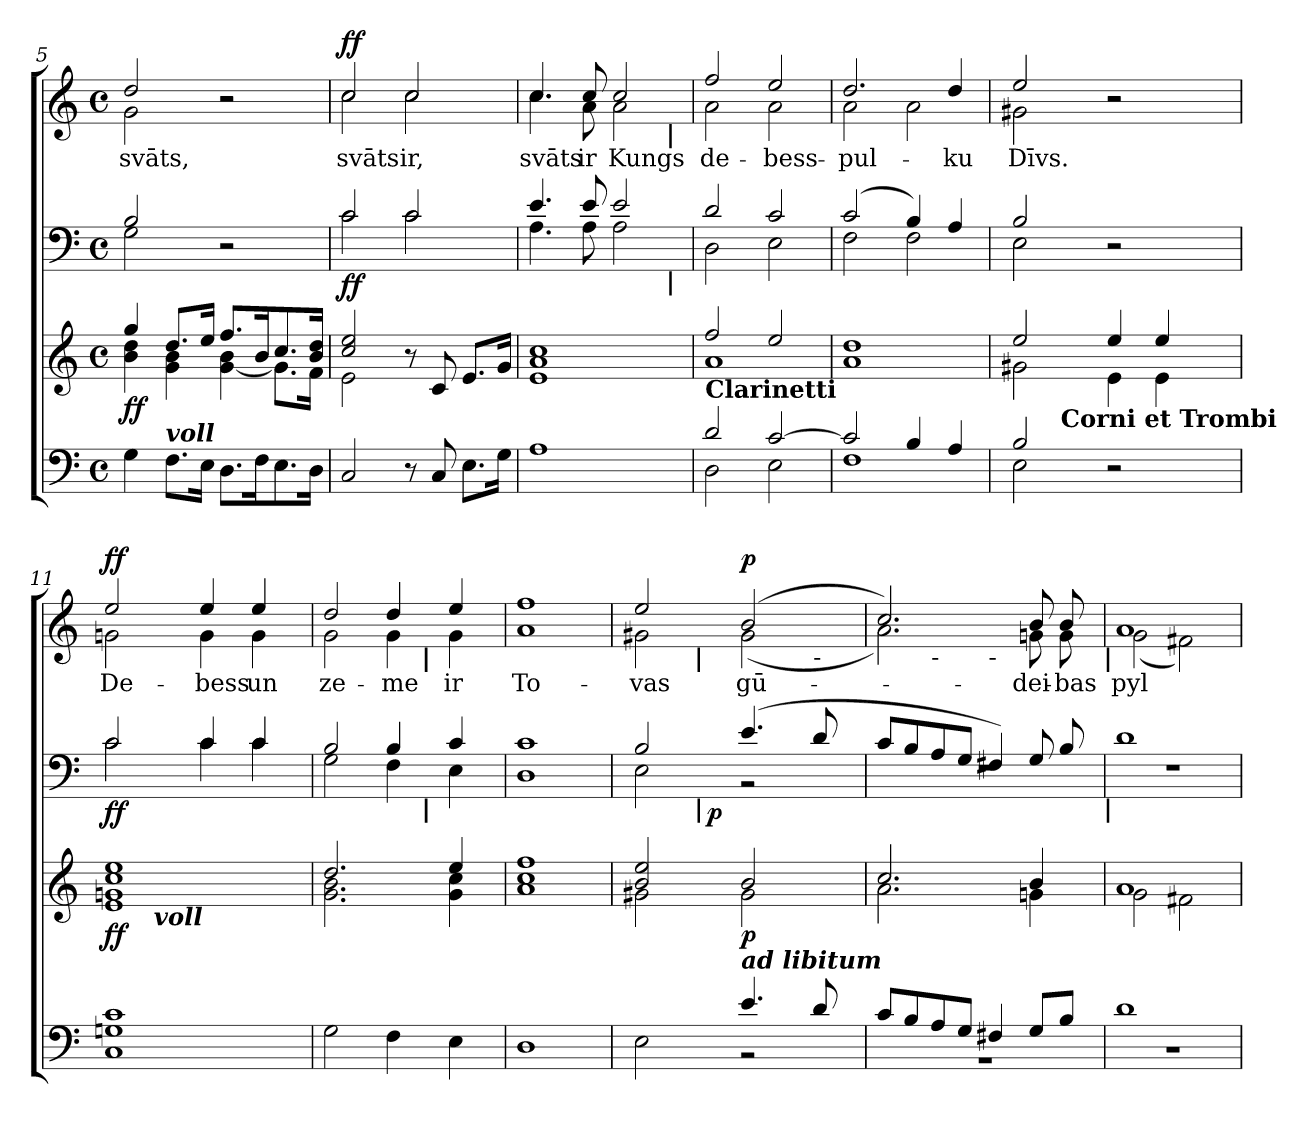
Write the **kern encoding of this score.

**kern	**kern	**dynam	**kern	**dynam	**kern	**text	**dynam
*part4	*part3	*part3	*part2	*part2	*part1	*part1	*part1
*staff4	*staff3	*staff3	*staff2	*staff2	*staff1	*staff1	*staff1
*clefF4	*clefG2	*	*clefF4	*	*clefG2	*	*
*k[]	*k[]	*	*k[]	*	*k[]	*	*
*C:	*C:	*	*C:	*	*C:	*	*
*M4/4	*M4/4	*	*M4/4	*	*M4/4	*	*
*met(c)	*met(c)	*	*met(c)	*	*met(c)	*	*
=5	=5	=5	=5	=5	=5	=5	=5
*	*^	*	*^	*	*	*	*
!	!	!	!	!	!	!	!	!LO:LY:b:color=#000000	!
*	*	*	*	*	*	*	*^	*	*
4Gi\	4ggi/	4bi\ 4ddi	ff	2Bi/	2Gi\	.	2ddi/	2gi\	svāts,	.
!LO:TX:a:Bi:t=voll	!	!	!	!	!	!	!	!	!	!
8.Fi\L	8.ddi/L	4gi\ 4bi	.	.	.	.	.	.	.	.
16Ei\Jk	16eei/Jk	.	.	.	.	.	.	.	.	.
8.Di\L	8.ffi/L	[<4gi\ 4bi	.	2r	2ryy	.	2r	2ryy	.	.
16Fi\k	16bi/k	.	.	.	.	.	.	.	.	.
8.Ei\	8.cci/	8.gi\L]	.	.	.	.	.	.	.	.
16Di\Jk	16bi/ 16ddiJk	16fi\Jk	.	.	.	.	.	.	.	.
!!LO:LB:g=z	!!
=6	=6	=6	=6	=6	=6	=6	=6	=6	=6	=6
!	!	!	!	!	!	!	!	!	!LO:LY:b:color=#000000	!
2Ci/	2cci/ 2eei	2ei\	.	2ci/	2ci\	ff	2cci/	2cci\	svāts	ff
!	!	!	!	!	!	!	!	!	!LO:LY:b:color=#000000	!
8r	8r	2ryy	.	2ci/	2ci\	.	2cci/	2cci\	ir,	.
8Ci/	8ci/	.	.	.	.	.	.	.	.	.
8.Ei\L	8.ei/L	.	.	.	.	.	.	.	.	.
16Gi\Jk	16gi/Jk	.	.	.	.	.	.	.	.	.
*	*v	*v	*	*	*	*	*v	*v	*	*
=7	=7	=7	=7	=7	=7	=7	=7	=7
!	!	!	!	!	!	!	!LO:LY:b:color=#000000	!
*	*	*	*	*^	*	*^	*	*
*	*	*	*	*	*	*	*	*^	*	*
1Ai	1ei 1ai 1cci	.	4.ei/	4.Ai\	2..ryy	.	4.cci/	4.cci\	2..ryy	svāts	.
!	!	!	!	!	!	!	!	!	!	!LO:LY:b:color=#000000	!
.	.	.	8ei/	8Ai\	.	.	8cci/	8ai\	.	ir	.
!	!	!	!	!	!	!	!	!	!	!LO:LY:b:color=#000000	!
.	.	.	2ei/	2Ai\	.	.	2cci/	2ai\	.	Kungs	.
!	!	!	!	!	!	!	!	!	!LO:TX:b:B:t=|	!	!
!	!	!	!	!	!LO:TX:b:B:t=|	!	!	!	!	!	!
.	.	.	.	.	8ryy	.	.	.	8ryy	.	.
*	*	*	*	*v	*v	*	*	*	*	*	*
*	*	*	*	*	*	*v	*v	*v	*	*
=8	=8	=8	=8	=8	=8	=8	=8	=8
*^	*^	*	*	*	*	*	*	*
*	*	*	*	*	*	*^	*	*^	*	*
*	*	*	*	*	*	*	*	*	*	*^	*	*
!	!	!LO:TX:b:B:t=Clarinetti	!	!	!	!	!	!	!	!	!	!	!
!	!	!	!	!	!	!	!	!	!	!	!	!LO:LY:b:color=#000000	!
*	*	*	*	*	*	*v	*v	*	*	*	*	*	*
*	*	*	*	*	*	*	*	*	*v	*v	*	*
2di/	2Di\	2ffi/	1ai	.	2di/	2Di\	.	2ffi/	2ai\	de-	.
!	!	!	!	!	!	!	!	!	!	!LO:LY:b:color=#000000	!
[>2ci/	2Ei\	2eei/	.	.	2ci/	2Ei\	.	2eei/	2ai\	-bess-	.
*	*	*v	*v	*	*	*	*	*	*	*	*
=9	=9	=9	=9	=9	=9	=9	=9	=9	=9	=9
!	!	!	!	!	!	!	!	!	!LO:LY:b:color=#000000	!
2ci/]	1Fi	1ai 1ddi	.	(2ci/	2Fi\	.	2.ddi/	2ai\	-pul-	.
4Bi/	.	.	.	4Bi/)	2Fi\	.	.	2ai\	.	.
!	!	!	!	!	!	!	!	!	!LO:LY:b:color=#000000	!
4Ai/	.	.	.	4Ai/	.	.	4ddi/	.	-ku	.
=10	=10	=10	=10	=10	=10	=10	=10	=10	=10	=10
*	*	*^	*	*	*	*	*	*	*	*
!	!	!	!	!	!	!	!	!	!	!LO:LY:b:color=#000000	!
*	*	*	*^	*	*	*	*	*	*	*	*
2Bi/	2Ei\	2eei/	2g#Xi\	4ryy	.	2Bi/	2Ei\	.	2eei/	2g#Xi\	Dīvs.	.
.	.	.	.	128ryy	.	.	.	.	.	.	.	.
.	.	.	.	1024ryy	.	.	.	.	.	.	.	.
!	!	!	!	!LO:TX:b:B:t=Corni et Trombi	!	!	!	!	!	!	!	!
.	.	.	.	2ryy	.	.	.	.	.	.	.	.
2r	2ryy	4eei/	4ei\	.	.	2r	2ryy	.	2r	2ryy	.	.
.	.	4eei/	4ei\	.	.	.	.	.	.	.	.	.
.	.	.	.	8ryy	.	.	.	.	.	.	.	.
.	.	.	.	16ryy	.	.	.	.	.	.	.	.
.	.	.	.	32ryy	.	.	.	.	.	.	.	.
.	.	.	.	64ryy	.	.	.	.	.	.	.	.
.	.	.	.	256..ryy	.	.	.	.	.	.	.	.
*v	*v	*	*	*	*	*	*	*	*	*	*	*
*	*v	*v	*v	*	*	*	*	*	*	*	*
!!LO:LB:g=z	!!
=11	=11	=11	=11	=11	=11	=11	=11	=11	=11
*^	*^	*	*	*	*	*	*	*	*
*	*	*	*^	*	*	*	*	*	*	*	*
!	!	!	!	!	!	!	!	!	!	!	!LO:LY:b:color=#000000	!
*v	*v	*	*	*	*	*	*	*	*	*	*	*
*	*	*v	*v	*	*	*	*	*	*	*	*
1Ci 1Gni 1ci	1ei 1gni 1cci 1eei	8ryy	ff	2ci/	2ci\	ff	2eei/	2gni\	De-	ff
.	.	16ryy	.	.	.	.	.	.	.	.
.	.	256.ryy	.	.	.	.	.	.	.	.
!	!	!LO:TX:b:Bi:t=voll	!	!	!	!	!	!	!	!
.	.	2ryy	.	.	.	.	.	.	.	.
!	!	!	!	!	!	!	!	!	!LO:LY:b:color=#000000	!
.	.	.	.	4ci/	4ci\	.	4eei/	4gi\	-bess	.
.	.	4ryy	.	.	.	.	.	.	.	.
!	!	!	!	!	!	!	!	!	!LO:LY:b:color=#000000	!
.	.	.	.	4ci/	4ci\	.	4eei/	4gi\	un	.
.	.	32ryy	.	.	.	.	.	.	.	.
.	.	64ryy	.	.	.	.	.	.	.	.
.	.	128ryy	.	.	.	.	.	.	.	.
.	.	512ryy	.	.	.	.	.	.	.	.
*	*	*	*	*	*	*	*v	*v	*	*
=12	=12	=12	=12	=12	=12	=12	=12	=12	=12
*	*	*	*	*	*	*	*^	*	*
!	!	!	!	!	!	!	!	!	!LO:LY:b:color=#000000	!
*	*	*	*	*	*^	*	*	*^	*	*
2Gi\	2.ddi/	2.gi\ 2.bi	.	2Bi/	2Gi\	2ryy	.	2ddi/	2gi\	2ryy	ze-	.
!	!	!	!	!	!	!	!	!	!	!	!LO:LY:b:color=#000000	!
4Fi\	.	.	.	4Bi/	4Fi\	16ryy	.	4ddi/	4gi\	16ryy	-me	.
.	.	.	.	.	.	32...ryy	.	.	.	32...ryy	.	.
!	!	!	!	!	!	!	!	!	!	!LO:TX:b:B:t=|	!	!
!	!	!	!	!	!	!LO:TX:b:B:t=|	!	!	!	!	!	!
.	.	.	.	.	.	4ryy	.	.	.	4ryy	.	.
!	!	!	!	!	!	!	!	!	!	!	!LO:LY:b:color=#000000	!
4Ei\	4eei/	4gi\ 4cci	.	4ci/	4Ei\	.	.	4eei/	4gi\	.	ir	.
.	.	.	.	.	.	8ryy	.	.	.	8ryy	.	.
.	.	.	.	.	.	256ryy	.	.	.	256ryy	.	.
*	*v	*v	*	*	*	*	*	*v	*v	*v	*	*
*	*	*	*v	*v	*v	*	*	*	*
=13	=13	=13	=13	=13	=13	=13	=13
*	*^	*	*^	*	*^	*	*
*	*	*	*	*	*^	*	*	*^	*	*
!	!	!	!	!	!	!	!	!	!	!	!LO:LY:b:color=#000000	!
*	*v	*v	*	*	*	*	*	*v	*v	*v	*	*
*	*	*	*v	*v	*v	*	*	*	*
1Di	1ai 1cci 1ffi	.	1Di 1ci	.	1ai 1ffi	To-	.
=14	=14	=14	=14	=14	=14	=14	=14
*^	*^	*	*^	*	*	*	*
!	!	!	!	!	!	!	!	!	!LO:LY:b:color=#000000	!
*	*	*	*	*	*^	*	*	*^	*	*
*	*	*	*	*	*	*	*^	*	*	*^	*	*
*	*	*	*	*	*	*	*	*	*	*	*	*^	*	*
2Ei\	2ryy	2bi/ 2eei	2g#Xi\	.	2Bi/	2Ei\	4ryy	4ryy	.	2eei/	2g#Xi\	4ryy	2..ryy	-vas	.
.	.	.	.	.	.	.	16ryy	32ryy	.	.	.	32ryy	.	.	.
.	.	.	.	.	.	.	.	128..ryy	.	.	.	128..ryy	.	.	.
!	!	!	!	!	!	!	!	!	!	!	!	!LO:TX:b:B:t=|	!	!	!
!	!	!	!	!	!	!	!	!LO:TX:b:B:t=|	!	!	!	!	!	!	!
.	.	.	.	.	.	.	.	2ryy	.	.	.	2ryy	.	.	.
.	.	.	.	.	.	.	256..ryy	.	.	.	.	.	.	.	.
.	.	.	.	.	.	.	2ryy	.	p	.	.	.	.	.	.
!	!	!LO:TX:b:Bi:t=ad libitum	!	!	!	!	!	!	!	!	!	!	!	!	!
!	!	!	!	!	!	!	!	!	!	!	!	!	!	!LO:LY:b:color=#000000	!
4.ei/	2r	2bi/	2g#i\	p	(4.ei/	2r	.	.	.	(2bi/	(2g#i\	.	.	gū-	p
.	.	.	.	.	.	.	.	8ryy	.	.	.	8ryy	.	.	.
.	.	.	.	.	.	.	8ryy	.	.	.	.	.	.	.	.
!	!	!	!	!	!	!	!	!	!	!	!	!	!LO:TX:b:t=-	!	!
8di/	.	.	.	.	8di/	.	.	.	.	.	.	.	8ryy	.	.
.	.	.	.	.	.	.	.	16ryy	.	.	.	16ryy	.	.	.
.	.	.	.	.	.	.	32ryy	.	.	.	.	.	.	.	.
.	.	.	.	.	.	.	64ryy	.	.	.	.	.	.	.	.
.	.	.	.	.	.	.	.	64ryy	.	.	.	64ryy	.	.	.
.	.	.	.	.	.	.	128ryy	.	.	.	.	.	.	.	.
.	.	.	.	.	.	.	.	512ryy	.	.	.	512ryy	.	.	.
.	.	.	.	.	.	.	1024ryy	.	.	.	.	.	.	.	.
*	*	*	*	*	*	*	*v	*v	*	*	*	*	*	*	*
=15	=15	=15	=15	=15	=15	=15	=15	=15	=15	=15	=15	=15	=15	=15
*	*	*	*	*	*	*	*	*	*	*	*	*^	*	*
8ci/L	1r	2.cci/	2.ai\	.	8ci/L	1r	2ryy	.	2.cci/)	2.ai\)	4ryy	2ryy	2ryy	.	.
8Bi/	.	.	.	.	8Bi/	.	.	.	.	.	.	.	.	.	.
!	!	!	!	!	!	!	!	!	!	!	!LO:TX:b:t=-	!	!	!	!
8Ai/	.	.	.	.	8Ai/	.	.	.	.	.	2.ryy	.	.	.	.
8Gi/J	.	.	.	.	8Gi/J	.	.	.	.	.	.	.	.	.	.
!	!	!	!	!	!	!	!	!	!	!	!	!LO:TX:b:t=-	!	!	!
4F#Xi/	.	.	.	.	4F#Xi/)	.	4ryy	.	.	.	.	2ryy	4ryy	.	.
!	!	!	!	!	!	!	!	!	!	!	!	!	!	!LO:LY:b:color=#000000	!
8Gi/L	.	4bi/	4gni\	.	8Gi/	.	8ryy	.	8bi/	8gni\	.	.	8ryy	-dei-	.
!	!	!	!	!	!	!	!	!	!	!	!	!	!	!LO:LY:b:color=#000000	!
8Bi/J	.	.	.	.	8Bi/	.	16ryy	.	8bi/	8gi\	.	.	16ryy	-bas	.
.	.	.	.	.	.	.	32ryy	.	.	.	.	.	32ryy	.	.
.	.	.	.	.	.	.	64ryy	.	.	.	.	.	64ryy	.	.
.	.	.	.	.	.	.	128...ryy	.	.	.	.	.	128...ryy	.	.
!	!	!	!	!	!	!	!	!	!	!	!	!	!LO:TX:b:B:t=|	!	!
!	!	!	!	!	!	!	!LO:TX:b:B:t=|	!	!	!	!	!	!	!	!
.	.	.	.	.	.	.	1024ryy	.	.	.	.	.	1024ryy	.	.
*	*	*	*	*	*	*v	*v	*	*	*	*	*	*	*	*
*	*	*	*	*	*	*	*	*v	*v	*v	*v	*v	*	*
=16	=16	=16	=16	=16	=16	=16	=16	=16	=16	=16
*	*	*	*	*	*	*^	*	*^	*	*
*	*	*	*	*	*	*	*	*	*	*^	*	*
*	*	*	*	*	*	*	*	*	*	*	*^	*	*
*	*	*	*	*	*	*	*	*	*	*	*	*^	*	*
!	!	!	!	!	!	!	!	!	!	!	!	!	!	!LO:LY:b:color=#000000	!
*	*	*	*	*	*	*v	*v	*	*	*	*	*	*	*	*
*	*	*	*	*	*	*	*	*	*v	*v	*v	*v	*	*
1di	1r	1ai	2gi\	.	1di	1r	.	1ai	(2gi\	pyl-	.
.	.	.	2f#Xi\	.	.	.	.	.	2f#Xi\)	.	.
*v	*v	*	*	*	*v	*v	*	*v	*v	*	*
*	*v	*v	*	*	*	*	*	*
=	=	=	=	=	=	=	=
*-	*-	*-	*-	*-	*-	*-	*-
